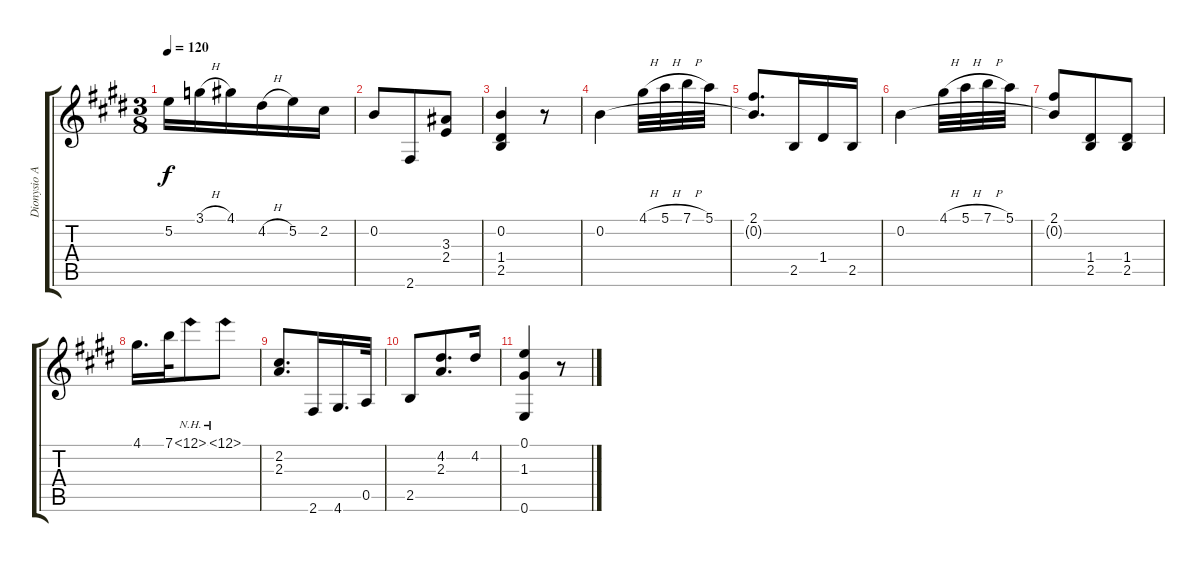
\track ("Dionysio Aguado" "Dionysio A") {instrument acousticguitarnylon}
\staff {score tabs}
\tuning (E4 B3 G3 D3 A2 E2) {hide}
\ts (3 8)
\tempo 120
\clef g2
\ks e
5.2.16{dy f} 3.1{h}.16 4.1.16 4.2{h}.16 5.2.16 2.2.16 |
0.2.8 2.6.8 (3.3 2.4).8 |
(0.2 1.4 2.5).4 r.8 |
0.2.4 4.1{h}.32 5.1{h}.32 7.1{h}.32 5.1.32 |
(2.1 0.2{t}).8{d} 2.5.16 1.4.16 2.5.16 |
0.2.4 4.1{h}.32 5.1{h}.32 7.1{h}.32 5.1.32 |
(2.1 0.2{t}).8 (1.4 2.5).8 (1.4 2.5).8 |
4.1.16{d} 7.1.32 12.1{nh}.8 12.1{nh}.8 |
(2.2 2.3).8{d} 2.6.16 4.6.16{d} 0.5.32 |
2.5.8 (4.2 2.3).8{d} 4.2.16 |
(0.1 1.3 0.6).4 r.8
